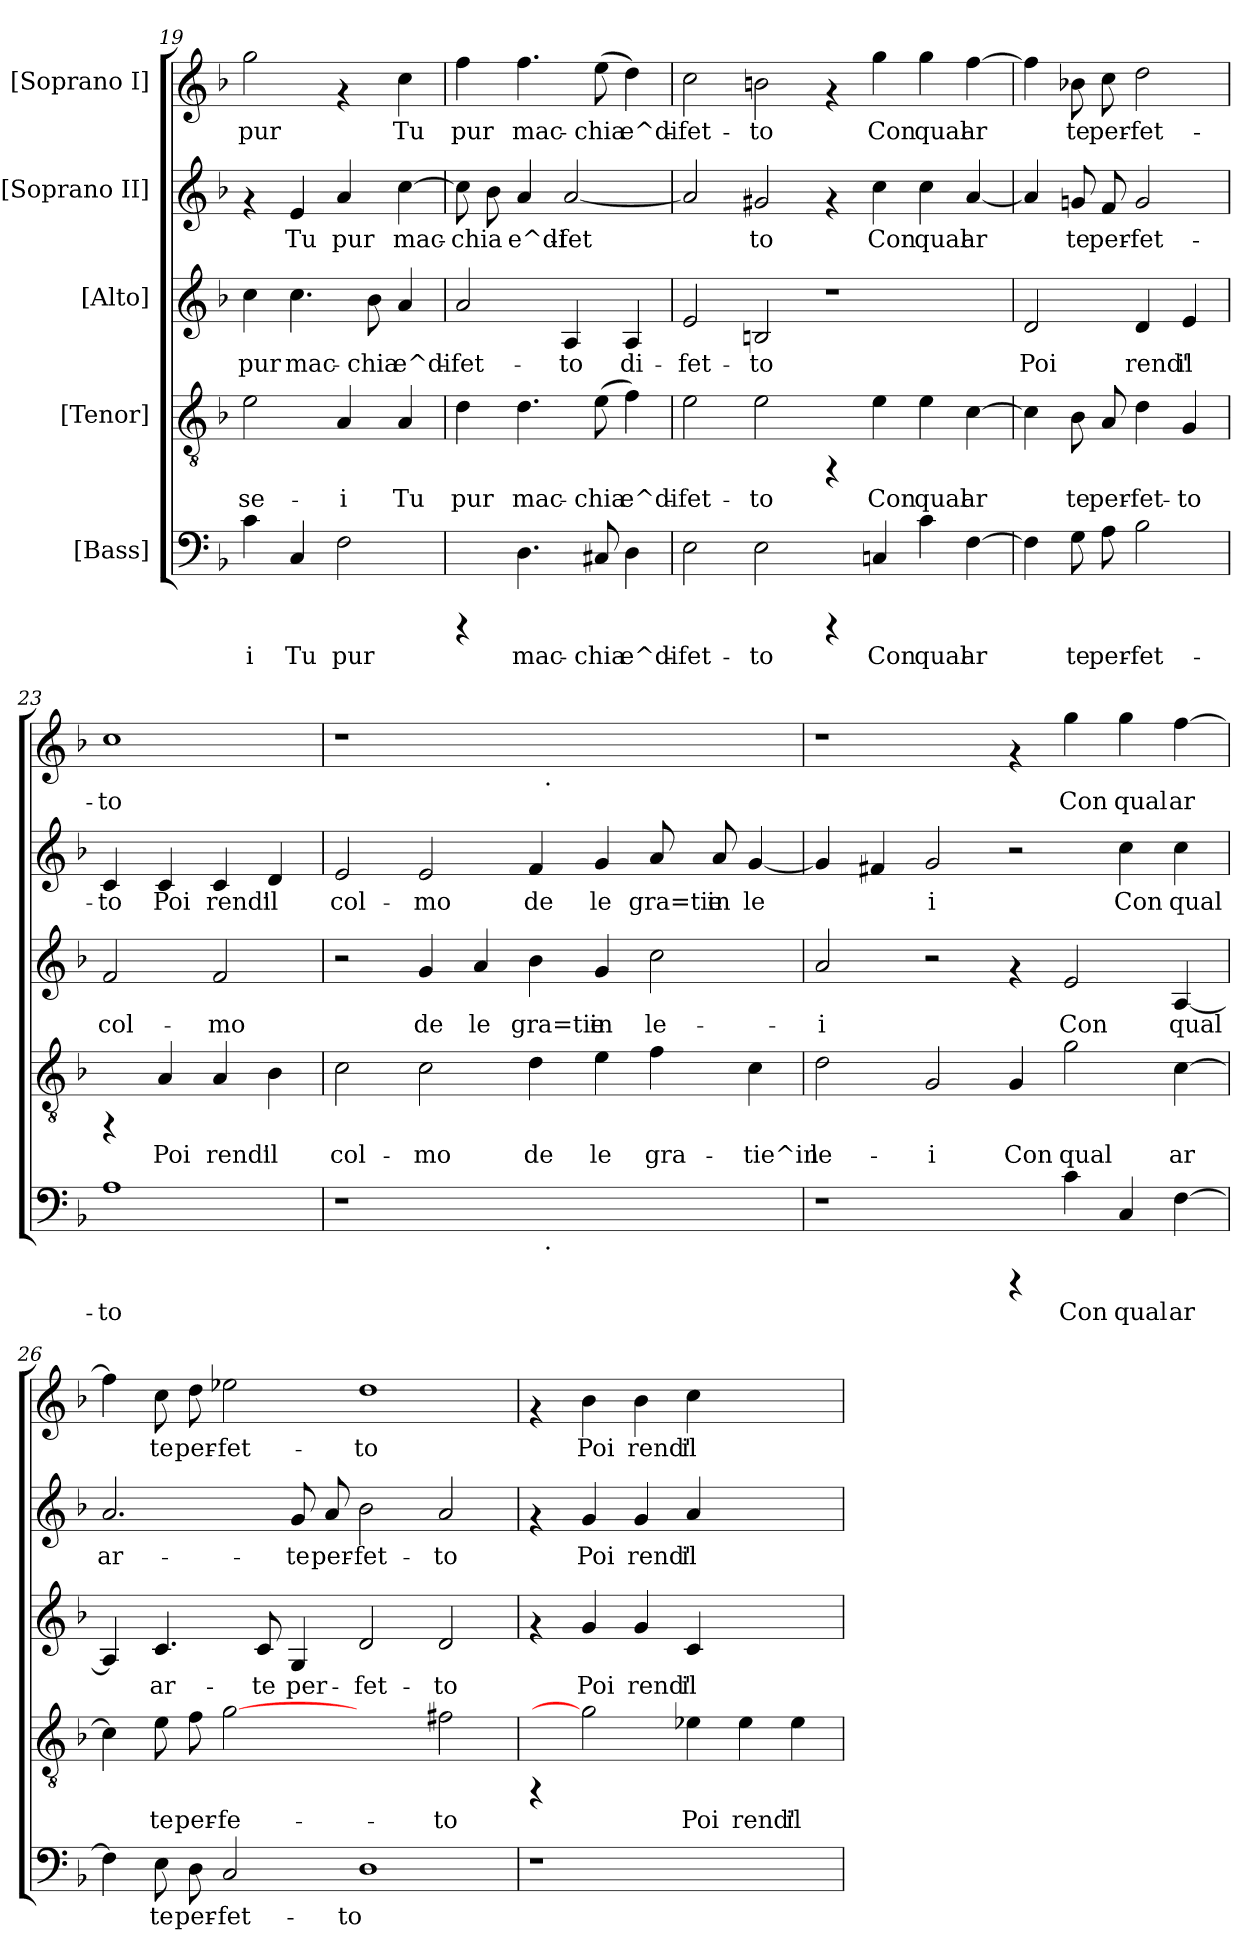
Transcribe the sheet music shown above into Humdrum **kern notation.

**kern	**text	**kern	**text	**kern	**text	**kern	**text	**kern	**text
*part5	*part5	*part4	*part4	*part3	*part3	*part2	*part2	*part1	*part1
*staff5	*staff5	*staff4	*staff4	*staff3	*staff3	*staff2	*staff2	*staff1	*staff1
*I"[Bass]	*	*I"[Tenor]	*	*I"[Alto]	*	*I"[Soprano II]	*	*I"[Soprano I]	*
*clefF4	*	*clefGv2	*	*clefG2	*	*clefG2	*	*clefG2	*
*k[b-]	*	*k[b-]	*	*k[b-]	*	*k[b-]	*	*k[b-]	*
*F:	*	*F:	*	*F:	*	*F:	*	*F:	*
=19	=19	=19	=19	=19	=19	=19	=19	=19	=19
!	!LO:LY:b:cj	!	!LO:LY:b:cj	!	!LO:LY:b:cj	!	!	!	!LO:LY:b:cj
4c\	-i	2e\	se-	4cc\	pur	4rf	.	2gg\	pur
!	!LO:LY:b:cj	!	!	!	!LO:LY:b:cj	!	!LO:LY:b:cj	!	!
4C/	Tu	.	.	4.cc\	mac-	4e/	Tu	.	.
!	!LO:LY:b:cj	!	!LO:LY:b:cj	!	!	!	!LO:LY:b:cj	!	!
2F\	pur	4A/	-i	.	.	4a/	pur	4rf	.
!	!	!	!	!	!LO:LY:b:cj	!	!	!	!
.	.	.	.	8b-\	-chia	.	.	.	.
!	!	!	!LO:LY:b:cj	!	!LO:LY:b:cj	!	!LO:LY:b:cj	!	!LO:LY:b:cj
.	.	4A/	Tu	4a/	e^di-	[>4cc\	mac-	4cc\	Tu
=20	=20	=20	=20	=20	=20	=20	=20	=20	=20
!	!	!	!LO:LY:b:cj	!	!LO:LY:b:cj	!	!LO:LY:b:cj	!	!LO:LY:b:cj
4rCCC	.	4d\	pur	2a/	-fet-	8cc\]	-chia	4ff\	pur
!	!	!	!	!	!	!	!LO:LY:b:cj	!	!
.	.	.	.	.	.	8b-\	.	.	.
!	!LO:LY:b:cj	!	!LO:LY:b:cj	!	!	!	!LO:LY:b:cj	!	!LO:LY:b:cj
4.D\	mac-	4.d\	mac-	.	.	4a/	e^di-	4.ff\	mac-
!	!	!	!	!	!LO:LY:b:cj	!	!LO:LY:b:cj	!	!
.	.	.	.	4A/	-to	[>2a/	-fet-	.	.
!	!LO:LY:b:cj	!	!LO:LY:b:cj	!	!	!	!	!	!LO:LY:b:cj
8C#X/	-chia	(<8e\	-chia	.	.	.	.	(<8ee\	-chia
!	!LO:LY:b:cj	!	!LO:LY:b:cj	!	!LO:LY:b:cj	!	!	!	!LO:LY:b:cj
4D\	e^di-	4f\)	e^di-	4A/	di-	.	.	4dd\)	e^di-
!!LO:PB:g=z
=21	=21	=21	=21	=21	=21	=21	=21	=21	=21
!	!LO:LY:b:cj	!	!LO:LY:b:cj	!	!LO:LY:b:cj	!	!LO:LY:b:cj	!	!LO:LY:b:cj
2E\	-fet-	2e\	-fet-	2e/	-fet-	2a/]	--	2cc\	-fet-
!	!LO:LY:b:cj	!	!LO:LY:b:cj	!	!LO:LY:b:cj	!	!LO:LY:b:cj	!	!LO:LY:b:cj
2E\	-to	2e\	-to	2Bn/	-to	2g#X/	-to	2bn\	-to
4rCCC	.	4rFF	.	1r	.	4rf	.	4rf	.
!	!LO:LY:b:cj	!	!LO:LY:b:cj	!	!	!	!LO:LY:b:cj	!	!LO:LY:b:cj
4Cn/	Con	4e\	Con	.	.	4cc\	Con	4gg\	Con
!	!LO:LY:b:cj	!	!LO:LY:b:cj	!	!	!	!LO:LY:b:cj	!	!LO:LY:b:cj
4c\	qual	4e\	qual	.	.	4cc\	qual	4gg\	qual
!	!LO:LY:b:cj	!	!LO:LY:b:cj	!	!	!	!LO:LY:b:cj	!	!LO:LY:b:cj
[>4F\	ar-	[>4c\	ar-	.	.	[<4a/	ar-	[>4ff\	ar-
=22	=22	=22	=22	=22	=22	=22	=22	=22	=22
!	!LO:LY:b:cj	!	!LO:LY:b:cj	!	!LO:LY:b:cj	!	!LO:LY:b:cj	!	!LO:LY:b:cj
4F\]	--	4c\]	--	2d/	Poi	4a/]	--	4ff\]	--
!	!LO:LY:b:cj	!	!LO:LY:b:cj	!	!	!	!LO:LY:b:cj	!	!LO:LY:b:cj
8G\	-te	8B-\	-te	.	.	8gn/	-te	8b-X\	-te
!	!LO:LY:b:cj	!	!LO:LY:b:cj	!	!	!	!LO:LY:b:cj	!	!LO:LY:b:cj
8A\	per-	8A/	per-	.	.	8f/	per-	8cc\	per-
!	!LO:LY:b:cj	!	!LO:LY:b:cj	!	!LO:LY:b:cj	!	!LO:LY:b:cj	!	!LO:LY:b:cj
2B-\	-fet-	4d\	-fet-	4d/	rend'	2g/	-fet-	2dd\	-fet-
!	!	!	!LO:LY:b:cj	!	!LO:LY:b:cj	!	!	!	!
.	.	4G/	-to	4e/	il	.	.	.	.
=23	=23	=23	=23	=23	=23	=23	=23	=23	=23
!	!LO:LY:b:cj	!	!	!	!LO:LY:b:cj	!	!LO:LY:b:cj	!	!LO:LY:b:cj
1A	-to	4rFF	.	2f/	col-	4c/	-to	1cc	-to
!	!	!	!LO:LY:b:cj	!	!	!	!LO:LY:b:cj	!	!
.	.	4A/	Poi	.	.	4c/	Poi	.	.
!	!	!	!LO:LY:b:cj	!	!LO:LY:b:cj	!	!LO:LY:b:cj	!	!
.	.	4A/	rend'	2f/	-mo	4c/	rend'	.	.
!	!	!	!LO:LY:b:cj	!	!	!	!LO:LY:b:cj	!	!
.	.	4B-\	il	.	.	4d/	il	.	.
=24	=24	=24	=24	=24	=24	=24	=24	=24	=24
!	!	!	!LO:LY:b:cj	!	!	!	!LO:LY:b:cj	!	!
1r	.	2c\	col-	2r	.	2e/	col-	1r	.
!	!	!	!LO:LY:b:cj	!	!LO:LY:b:cj	!	!LO:LY:b:cj	!	!
.	.	2c\	-mo	4g/	de	2e/	-mo	.	.
!	!	!	!	!	!LO:LY:b:cj	!	!	!	!
.	.	.	.	4a/	le	.	.	.	.
!	!	!	!LO:LY:b:cj	!	!LO:LY:b:cj	!	!LO:LY:b:cj	!	!
32ryy	.	4d\	de	4b-\	gra=tie	4f/	de	32ryy	.
!	!	!	!	!	!	!	!	!LO:TX:b:t=.	!
!LO:TX:b:t=.	!	!	!	!	!	!	!	!	!
32%31ryy	.	.	.	.	.	.	.	32%31ryy	.
!	!	!	!LO:LY:b:cj	!	!LO:LY:b:cj	!	!LO:LY:b:cj	!	!
.	.	4e\	le	4g/	in	4g/	le	.	.
!	!	!	!LO:LY:b:cj	!	!LO:LY:b:cj	!	!LO:LY:b:cj	!	!
.	.	4f\	gra-	2cc\	le-	8a/	gra=tie	.	.
!	!	!	!	!	!	!	!LO:LY:b:cj	!	!
.	.	.	.	.	.	8a/	in	.	.
!	!	!	!LO:LY:b:cj	!	!	!	!LO:LY:b:cj	!	!
.	.	4c\	-tie^in	.	.	[<4g/	le-	.	.
!!LO:PB:g=z
=25	=25	=25	=25	=25	=25	=25	=25	=25	=25
!	!	!	!LO:LY:b:cj	!	!LO:LY:b:cj	!	!LO:LY:b:cj	!	!
1r	.	2d\	le-	2a/	-i	4g/]	--	1r	.
!	!	!	!	!	!	!	!LO:LY:b:cj	!	!
.	.	.	.	.	.	4f#X/	--	.	.
!	!	!	!LO:LY:b:cj	!	!	!	!LO:LY:b:cj	!	!
.	.	2G/	-i	2r	.	2g/	-i	.	.
!	!	!	!LO:LY:b:cj	!	!	!	!	!	!
4rCCC	.	4G/	Con	4rf	.	2r	.	4rf	.
!	!LO:LY:b:cj	!	!LO:LY:b:cj	!	!LO:LY:b:cj	!	!	!	!LO:LY:b:cj
4c\	Con	2g\	qual	2e/	Con	.	.	4gg\	Con
!	!LO:LY:b:cj	!	!	!	!	!	!LO:LY:b:cj	!	!LO:LY:b:cj
4C/	qual	.	.	.	.	4cc\	Con	4gg\	qual
!	!LO:LY:b:cj	!	!LO:LY:b:cj	!	!LO:LY:b:cj	!	!LO:LY:b:cj	!	!LO:LY:b:cj
[>4F\	ar-	[>4c\	ar-	[<4A/	qual	4cc\	qual	[>4ff\	ar-
=26	=26	=26	=26	=26	=26	=26	=26	=26	=26
!	!LO:LY:b:cj	!	!LO:LY:b:cj	!	!LO:LY:b:cj	!	!LO:LY:b:cj	!	!LO:LY:b:cj
4F\]	--	4c\]	--	4A/]	.	2.a/	ar-	4ff\]	--
!	!LO:LY:b:cj	!	!LO:LY:b:cj	!	!LO:LY:b:cj	!	!	!	!LO:LY:b:cj
8E\	-te	8e\	-te	4.c/	ar-	.	.	8cc\	-te
!	!LO:LY:b:cj	!	!LO:LY:b:cj	!	!	!	!	!	!LO:LY:b:cj
8D\	per-	8f\	per-	.	.	.	.	8dd\	per-
!	!LO:LY:b:cj	!	!LO:LY:b:cj	!	!	!	!	!	!LO:LY:b:cj
2C/	-fet-	[2g	-fe-	.	.	.	.	2ee-X\	-fet-
!	!	!	!	!	!LO:LY:b:cj	!	!	!	!
.	.	.	.	8c/	-te	.	.	.	.
!	!	!	!	!	!LO:LY:b:cj	!	!LO:LY:b:cj	!	!
.	.	.	.	4G/	per-	8g/	-te	.	.
!	!	!	!	!	!	!	!LO:LY:b:cj	!	!
.	.	.	.	.	.	8a/	per-	.	.
!	!LO:LY:b:cj	!	!	!	!LO:LY:b:cj	!	!LO:LY:b:cj	!	!LO:LY:b:cj
1D	-to	2ryy	.	2d/	-fet-	2b-\	-fet-	1dd	-to
!	!	!	!LO:LY:b:cj	!	!LO:LY:b:cj	!	!LO:LY:b:cj	!	!
.	.	2f#X\	-to	2d/	-to	2a/	-to	.	.
=27	=27	=27	=27	=27	=27	=27	=27	=27	=27
1r	.	4rFF	.	4rf	.	4rf	.	4rf	.
!	!	!	!	!	!LO:LY:b:cj	!	!LO:LY:b:cj	!	!LO:LY:b:cj
.	.	2g]	.	4g/	Poi	4g/	Poi	4b-\	Poi
!	!	!	!	!	!LO:LY:b:cj	!	!LO:LY:b:cj	!	!LO:LY:b:cj
.	.	.	.	4g/	rend'	4g/	rend'	4b-\	rend'
!	!	!	!LO:LY:b:cj	!	!LO:LY:b:cj	!	!LO:LY:b:cj	!	!LO:LY:b:cj
.	.	4e-X\	Poi	4c/	il	4a/	il	4cc\	il
!	!	!	!LO:LY:b:cj	!	!	!	!	!	!
2ryy	.	4e-\	rend'	2ryy	.	2ryy	.	2ryy	.
!	!	!	!LO:LY:b:cj	!	!	!	!	!	!
.	.	4e-\	il	.	.	.	.	.	.
=	=	=	=	=	=	=	=	=	=
*-	*-	*-	*-	*-	*-	*-	*-	*-	*-
